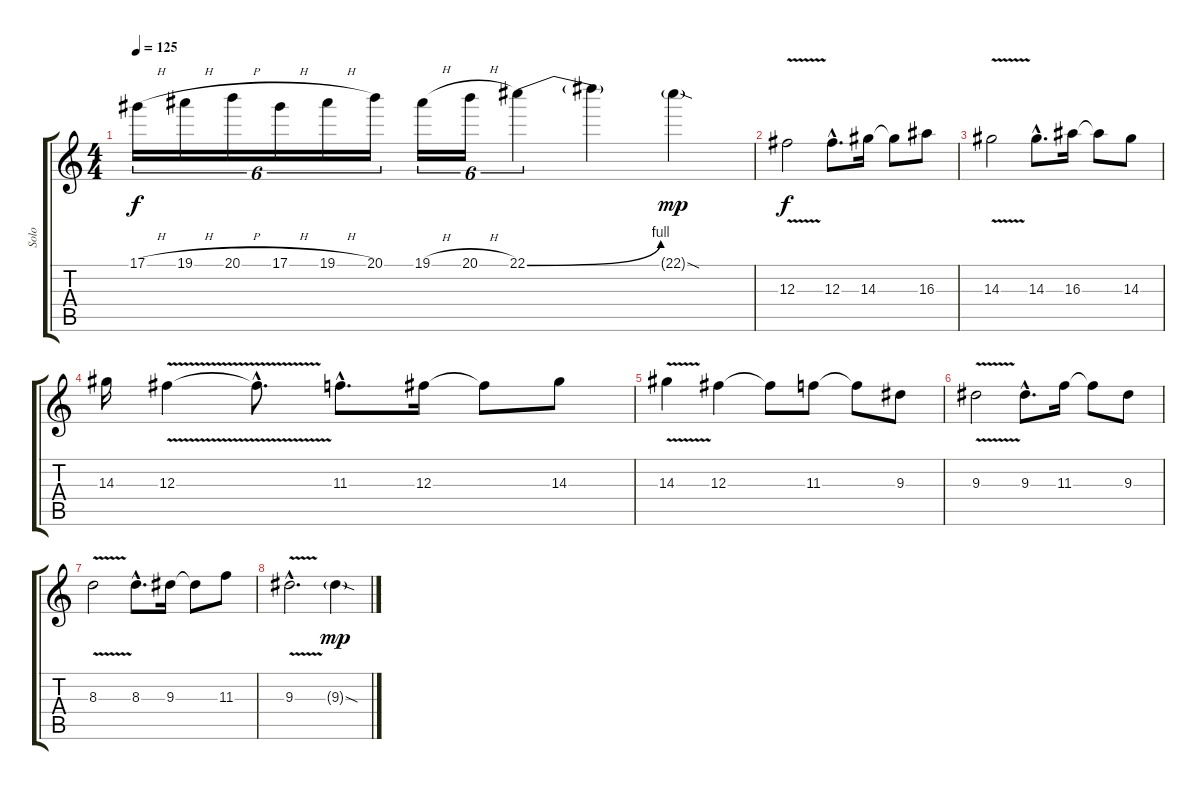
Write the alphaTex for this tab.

\track ("Solo" "Solo") {instrument overdrivenguitar}
\staff {score tabs}
\tuning (Eb4 Bb3 Gb3 Db3 Ab2 Eb2) {hide}
\ts (4 4)
\tempo 125
\clef g2
\ks c
17.1{h}.16{tu (6 4) dy f} 19.1{h}.16{tu (6 4)} 20.1{h}.16{tu (6 4)} 17.1{h}.16{tu (6 4)} 19.1{h}.16{tu (6 4)} 20.1.16{tu (6 4)} 19.1{h}.16{tu (6 4)} 20.1{h}.16{tu (6 4)} 22.1{be (bend 0 0 60 4)}.4{tu (6 4)} 22.1{t}.4 22.1{sod g}.4{dy mp} |
12.3{v}.2{dy f} 12.3{hac}.8{d} 14.3.16 14.3{t}.8 16.3.8 |
14.3{v}.2 14.3{hac}.8{d} 16.3.16 16.3{t}.8 14.3.8 |
14.3.16 12.3{v}.4 12.3{hac t}.8{d} 11.3{hac}.8{d} 12.3.16 12.3{t}.8 14.3.8 |
14.3{v}.4 12.3.4 12.3{t}.8 11.3.8 11.3{t}.8 9.3.8 |
9.3{v}.2 9.3{hac}.8{d} 11.3.16 11.3{t}.8 9.3.8 |
8.3{v}.2 8.3{hac}.8{d} 9.3.16 9.3{t}.8 11.3.8 |
9.3{v hac}.2{d} 9.3{sod g}.4{dy mp}
